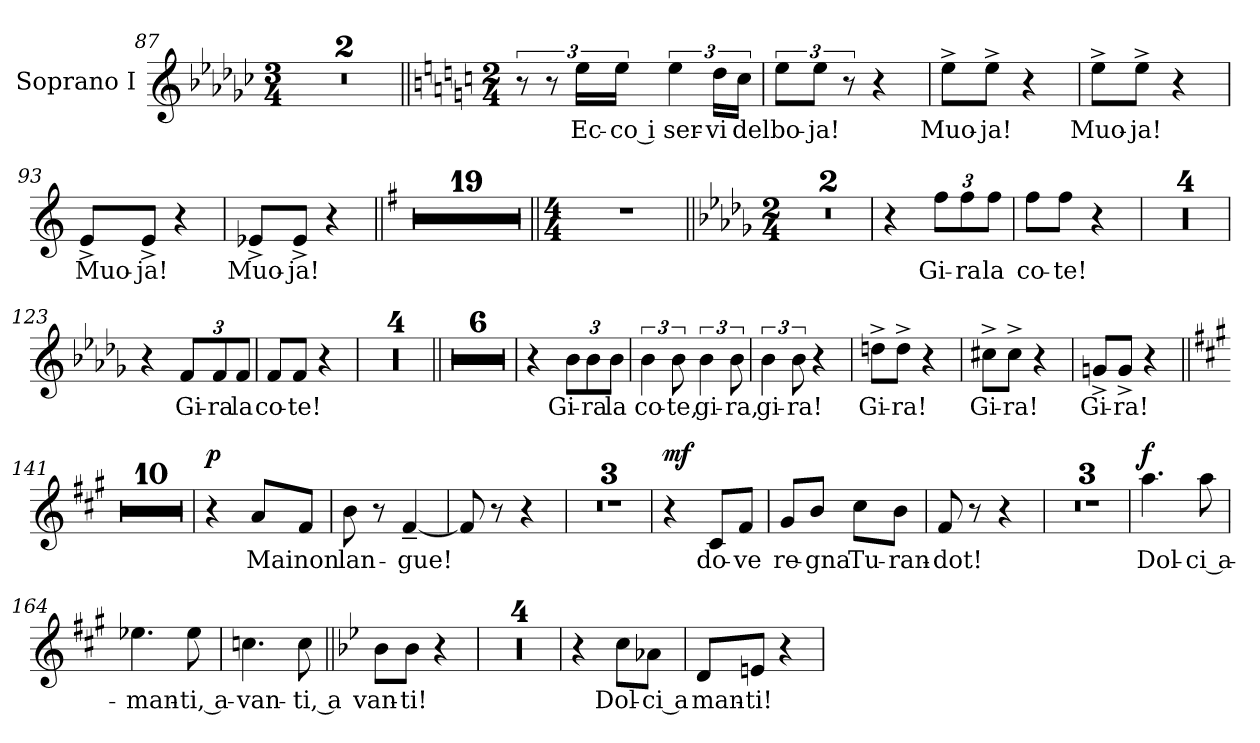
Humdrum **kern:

**kern	**text	**dynam
*part1	*part1	*part1
*staff1	*staff1	*staff1
*I"Soprano I	*	*
*I'S. I	*	*
*clefG2	*	*
*k[b-e-a-d-g-c-]	*	*
*M3/4	*	*
=87	=87	=87
2.r	.	.
!!LO:PB:g=z
=88	=88	=88
2.r	.	.
=89||	=89||	=89||
*k[]	*	*
*M2/4	*	*
12r	.	.
12r	.	.
!	!LO:LY:b	!
24ee\LL	Ec-	.
!	!LO:LY:b	!
24ee\JJ	-co i	.
!	!LO:LY:b	!
6ee\	ser-	.
!	!LO:LY:b	!
24dd\LL	-vi	.
!	!LO:LY:b	!
24cc\JJ	del	.
=90	=90	=90
!	!LO:LY:b	!
12ee\L	bo-	.
!	!LO:LY:b	!
12ee\J	-ja!	.
12r	.	.
4r	.	.
!!LO:PB:g=z
=91	=91	=91
!	!LO:LY:b	!
8ee^\L	Muo-	.
!	!LO:LY:b	!
8ee^\J	-ja!	.
4r	.	.
=92	=92	=92
!	!LO:LY:b	!
8ee^\L	Muo-	.
!	!LO:LY:b	!
8ee^\J	-ja!	.
4r	.	.
=93	=93	=93
!	!LO:LY:b	!
8e^/L	Muo-	.
!	!LO:LY:b	!
8e^/J	-ja!	.
4r	.	.
=94	=94	=94
!	!LO:LY:b	!
8e-X^/L	Muo-	.
!	!LO:LY:b	!
8e-^/J	-ja!	.
4r	.	.
!!LO:LB:g=z
=95||	=95||	=95||
*k[f#]	*	*
2r	.	.
=96	=96	=96
2r	.	.
=97	=97	=97
2r	.	.
=98	=98	=98
2r	.	.
=99	=99	=99
2r	.	.
!!LO:PB:g=z
=100	=100	=100
2r	.	.
=101	=101	=101
2r	.	.
=102	=102	=102
2r	.	.
=103	=103	=103
2r	.	.
=104	=104	=104
2r	.	.
=105	=105	=105
2r	.	.
=106	=106	=106
2r	.	.
!!LO:LB:g=z
=107	=107	=107
2r	.	.
=108	=108	=108
2r	.	.
=109	=109	=109
2r	.	.
=110	=110	=110
2r	.	.
=111	=111	=111
2r	.	.
!!LO:LB:g=z
=112	=112	=112
2r	.	.
=113	=113	=113
2r	.	.
!!LO:PB:g=z
=114||	=114||	=114||
*M4/4	*	*
1r	.	.
=115||	=115||	=115||
*k[b-e-a-d-g-]	*	*
*M2/4	*	*
2r	.	.
=116	=116	=116
2r	.	.
!!LO:LB:g=z
=117	=117	=117
4r	.	.
!	!LO:LY:b	!
12ff\L	Gi-	.
!	!LO:LY:b	!
12ff\	-ra	.
!	!LO:LY:b	!
12ff\J	la	.
=118	=118	=118
!	!LO:LY:b	!
8ff\L	co-	.
!	!LO:LY:b	!
8ff\J	-te!	.
4r	.	.
=119	=119	=119
2r	.	.
=120	=120	=120
2r	.	.
!!LO:PB:g=z
=121	=121	=121
2r	.	.
=122	=122	=122
2r	.	.
=123	=123	=123
4r	.	.
!	!LO:LY:b	!
12f/L	Gi-	.
!	!LO:LY:b	!
12f/	-ra	.
!	!LO:LY:b	!
12f/J	la	.
=124	=124	=124
!	!LO:LY:b	!
8f/L	co-	.
!	!LO:LY:b	!
8f/J	-te!	.
4r	.	.
=125	=125	=125
2r	.	.
!!LO:LB:g=z
=126	=126	=126
2r	.	.
=127	=127	=127
2r	.	.
=128	=128	=128
2r	.	.
=129||	=129||	=129||
2r	.	.
=130	=130	=130
2r	.	.
!!LO:PB:g=z
=131	=131	=131
2r	.	.
=132	=132	=132
2r	.	.
=133	=133	=133
2r	.	.
=134	=134	=134
2r	.	.
=135	=135	=135
4r	.	.
!	!LO:LY:b	!
12b-\L	Gi-	.
!	!LO:LY:b	!
12b-\	-ra	.
!	!LO:LY:b	!
12b-\J	la	.
!!LO:PB:g=z
=136	=136	=136
!	!LO:LY:b	!
6b-\	co-	.
!	!LO:LY:b	!
12b-\	-te,	.
!	!LO:LY:b	!
6b-\	gi-	.
!	!LO:LY:b	!
12b-\	-ra,	.
=137	=137	=137
!	!LO:LY:b	!
6b-\	gi-	.
!	!LO:LY:b	!
12b-\	-ra!	.
4r	.	.
=138	=138	=138
!	!LO:LY:b	!
8ddn^\L	Gi-	.
!	!LO:LY:b	!
8dd^\J	-ra!	.
4r	.	.
=139	=139	=139
!	!LO:LY:b	!
8cc#X^\L	Gi-	.
!	!LO:LY:b	!
8cc#^\J	-ra!	.
4r	.	.
=140	=140	=140
!	!LO:LY:b	!
8gn^/L	Gi-	.
!	!LO:LY:b	!
8g^/J	-ra!	.
4r	.	.
!!LO:LB:g=z
=141||	=141||	=141||
*k[f#c#g#]	*	*
2r	.	.
=142	=142	=142
2r	.	.
=143	=143	=143
2r	.	.
=144	=144	=144
2r	.	.
=145	=145	=145
2r	.	.
=146	=146	=146
2r	.	.
!!LO:PB:g=z
=147	=147	=147
2r	.	.
=148	=148	=148
2r	.	.
=149	=149	=149
2r	.	.
=150	=150	=150
2r	.	.
=151	=151	=151
!	!	!LO:DY:b
4r	.	p
!	!LO:LY:b	!
8a/L	Mai	.
!	!LO:LY:b	!
8f#/J	non	.
=152	=152	=152
!	!LO:LY:b	!
8b\	lan-	.
8r	.	.
!	!LO:LY:b	!
[4f#~/	-gue!	.
!!LO:PB:g=z
=153	=153	=153
8f#/]	.	.
8r	.	.
4r	.	.
=154	=154	=154
2r	.	.
=155	=155	=155
2r	.	.
=156	=156	=156
2r	.	.
=157	=157	=157
!	!	!LO:DY:b
4r	.	mf
!	!LO:LY:b	!
8c#/L	do-	.
!	!LO:LY:b	!
8f#/J	-ve	.
=158	=158	=158
!	!LO:LY:b	!
8g#/L	re-	.
!	!LO:LY:b	!
8b/J	-gna	.
!	!LO:LY:b	!
8cc#\L	Tu-	.
!	!LO:LY:b	!
8b\J	-ran-	.
!!LO:PB:g=z
=159	=159	=159
!	!LO:LY:b	!
8f#/	-dot!	.
8r	.	.
4r	.	.
=160	=160	=160
2r	.	.
=161	=161	=161
2r	.	.
=162	=162	=162
2r	.	.
=163	=163	=163
!	!LO:LY:b	!LO:DY:b
4.aa\	Dol-	f
!	!LO:LY:b	!
8aa\	-ci a-	.
!!LO:PB:g=z
=164	=164	=164
!	!LO:LY:b	!
4.ee-X\	-man-	.
!	!LO:LY:b	!
8ee-\	-ti, a-	.
=165	=165	=165
!	!LO:LY:b	!
4.ccn\	-van-	.
!	!LO:LY:b	!
8cc\	-ti, a	.
=166||	=166||	=166||
*k[b-e-]	*	*
!	!LO:LY:b	!
8b-\L	van-	.
!	!LO:LY:b	!
8b-\J	-ti!	.
4r	.	.
=167	=167	=167
2r	.	.
=168	=168	=168
2r	.	.
!!LO:PB:g=z
=169	=169	=169
2r	.	.
=170	=170	=170
2r	.	.
=171	=171	=171
4r	.	.
!	!LO:LY:b	!
8cc\L	Dol-	.
!	!LO:LY:b	!
8a-X\J	-ci a	.
=172	=172	=172
!	!LO:LY:b	!
8d/L	-man-	.
!	!LO:LY:b	!
8en/J	-ti!	.
4r	.	.
=	=	=
*-	*-	*-
